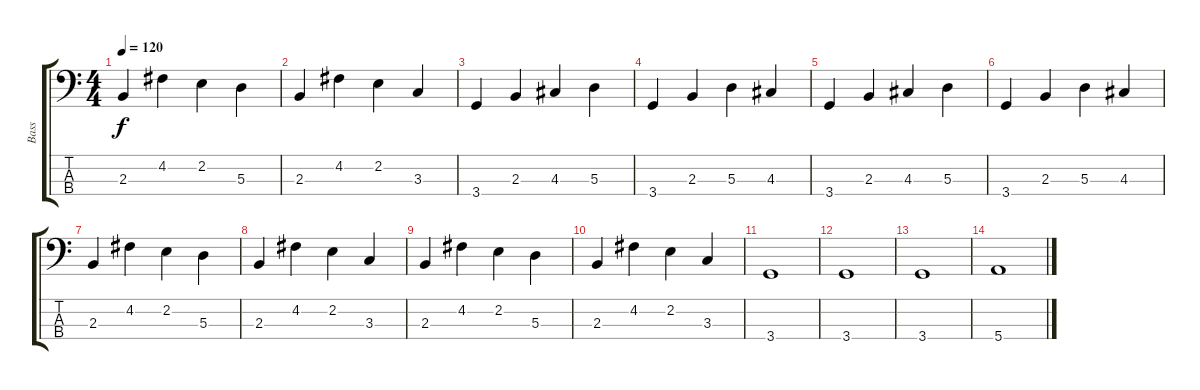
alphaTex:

\track ("Bass" "Bass") {instrument electricbassfinger}
\staff {score tabs}
\tuning (G2 D2 A1 E1) {hide}
\ts (4 4)
\tempo 120
\clef f4
\ks c
2.3.4{dy f} 4.2.4 2.2.4 5.3.4 |
2.3.4 4.2.4 2.2.4 3.3.4 |
3.4.4 2.3.4 4.3.4 5.3.4 |
3.4.4 2.3.4 5.3.4 4.3.4 |
3.4.4 2.3.4 4.3.4 5.3.4 |
3.4.4 2.3.4 5.3.4 4.3.4 |
2.3.4 4.2.4 2.2.4 5.3.4 |
2.3.4 4.2.4 2.2.4 3.3.4 |
2.3.4 4.2.4 2.2.4 5.3.4 |
2.3.4 4.2.4 2.2.4 3.3.4 |
3.4.1 |
3.4.1 |
3.4.1 |
5.4.1
